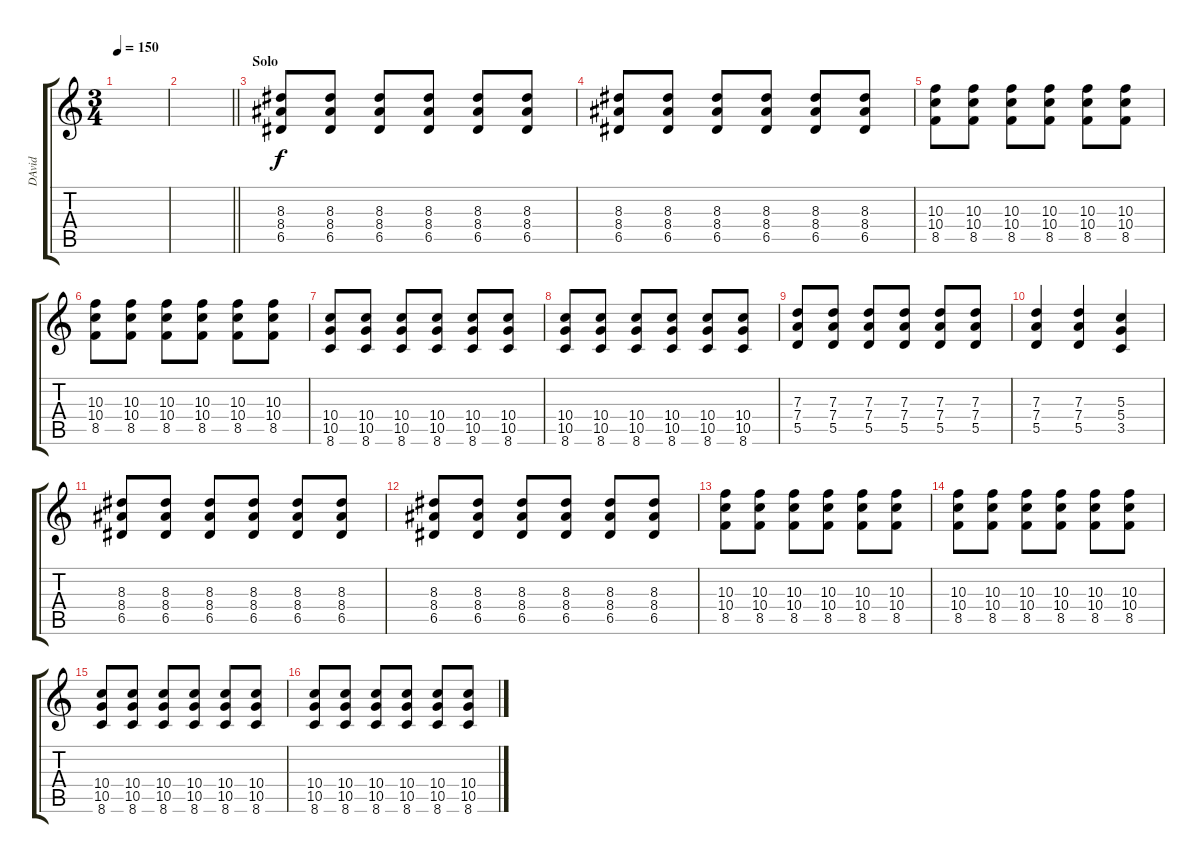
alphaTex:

\track ("DAvid" "DAvid") {instrument distortionguitar}
\staff {score tabs}
\tuning (E4 B3 G3 D3 A2 E2) {hide}
\ts (3 4)
\tempo 150
\clef g2
\ks c
|
\barLineRight lightlight
|
\section ("" "Solo")
(8.3 8.4 6.5).8{volume 10} (8.3 8.4 6.5).8 (8.3 8.4 6.5).8 (8.3 8.4 6.5).8 (8.3 8.4 6.5).8 (8.3 8.4 6.5).8 |
(8.3 8.4 6.5).8 (8.3 8.4 6.5).8 (8.3 8.4 6.5).8 (8.3 8.4 6.5).8 (8.3 8.4 6.5).8 (8.3 8.4 6.5).8 |
(10.3 10.4 8.5).8 (10.3 10.4 8.5).8 (10.3 10.4 8.5).8 (10.3 10.4 8.5).8 (10.3 10.4 8.5).8 (10.3 10.4 8.5).8 |
(10.3 10.4 8.5).8 (10.3 10.4 8.5).8 (10.3 10.4 8.5).8 (10.3 10.4 8.5).8 (10.3 10.4 8.5).8 (10.3 10.4 8.5).8 |
(10.4 10.5 8.6).8 (10.4 10.5 8.6).8 (10.4 10.5 8.6).8 (10.4 10.5 8.6).8 (10.4 10.5 8.6).8 (10.4 10.5 8.6).8 |
(10.4 10.5 8.6).8 (10.4 10.5 8.6).8 (10.4 10.5 8.6).8 (10.4 10.5 8.6).8 (10.4 10.5 8.6).8 (10.4 10.5 8.6).8 |
(7.3 7.4 5.5).8 (7.3 7.4 5.5).8 (7.3 7.4 5.5).8 (7.3 7.4 5.5).8 (7.3 7.4 5.5).8 (7.3 7.4 5.5).8 |
(7.3 7.4 5.5).4 (7.3 7.4 5.5).4 (5.3 5.4 3.5).4 |
(8.3 8.4 6.5).8 (8.3 8.4 6.5).8 (8.3 8.4 6.5).8 (8.3 8.4 6.5).8 (8.3 8.4 6.5).8 (8.3 8.4 6.5).8 |
(8.3 8.4 6.5).8 (8.3 8.4 6.5).8 (8.3 8.4 6.5).8 (8.3 8.4 6.5).8 (8.3 8.4 6.5).8 (8.3 8.4 6.5).8 |
(10.3 10.4 8.5).8 (10.3 10.4 8.5).8 (10.3 10.4 8.5).8 (10.3 10.4 8.5).8 (10.3 10.4 8.5).8 (10.3 10.4 8.5).8 |
(10.3 10.4 8.5).8 (10.3 10.4 8.5).8 (10.3 10.4 8.5).8 (10.3 10.4 8.5).8 (10.3 10.4 8.5).8 (10.3 10.4 8.5).8 |
(10.4 10.5 8.6).8 (10.4 10.5 8.6).8 (10.4 10.5 8.6).8 (10.4 10.5 8.6).8 (10.4 10.5 8.6).8 (10.4 10.5 8.6).8 |
(10.4 10.5 8.6).8 (10.4 10.5 8.6).8 (10.4 10.5 8.6).8 (10.4 10.5 8.6).8 (10.4 10.5 8.6).8 (10.4 10.5 8.6).8
